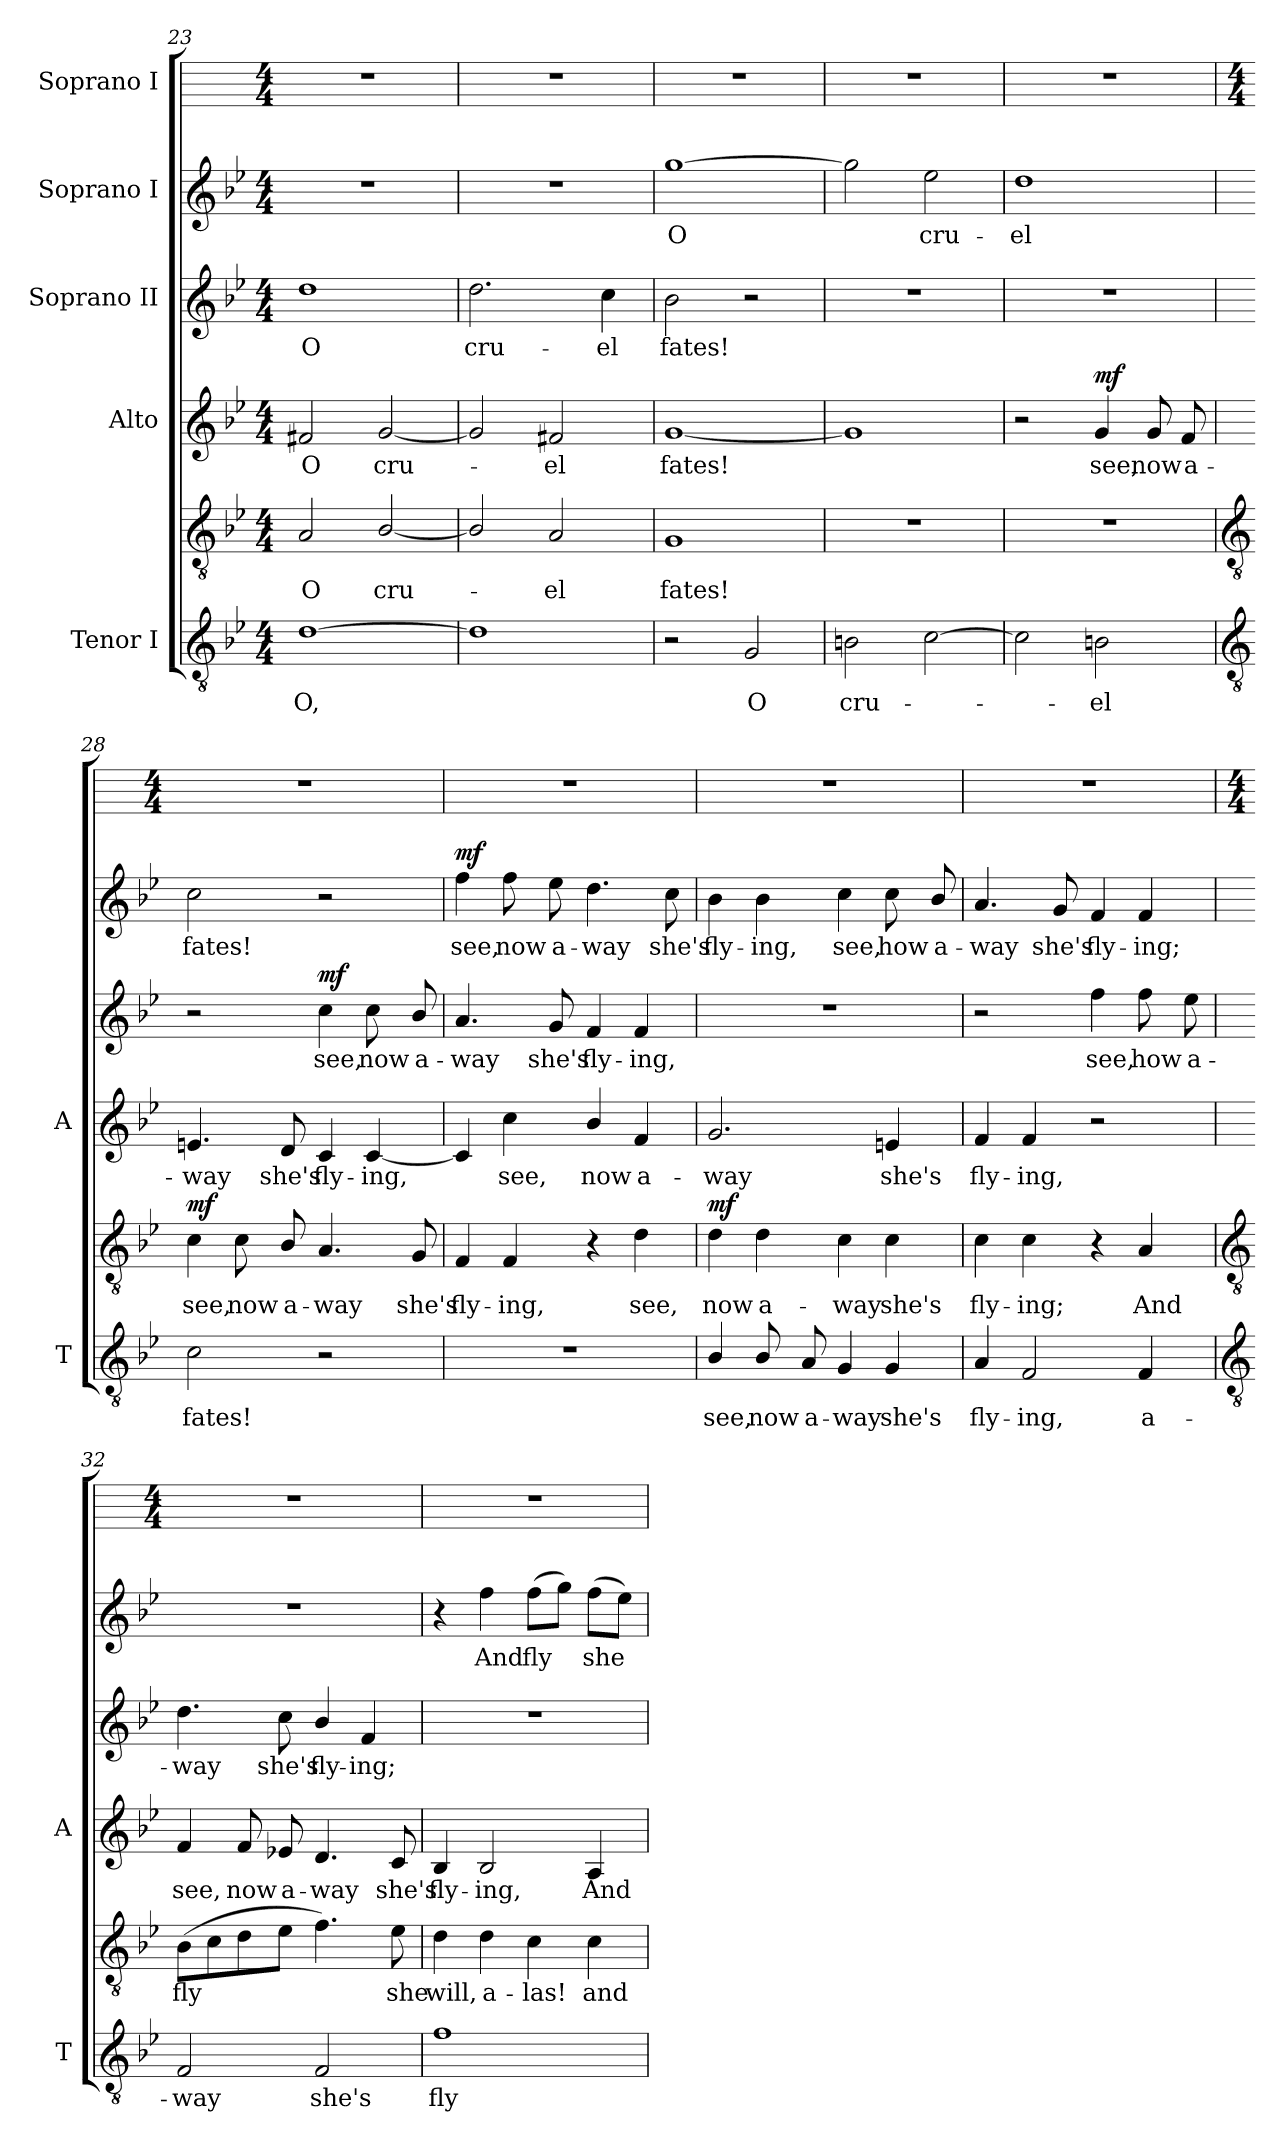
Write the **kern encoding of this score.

**kern	**text	**kern	**text	**dynam	**kern	**text	**dynam	**kern	**text	**dynam	**kern	**text	**dynam	**kern
*part5	*part5	*part5	*part5	*part5	*part4	*part4	*part4	*part3	*part3	*part3	*part2	*part2	*part2	*part1
*staff6	*staff6	*staff5	*staff5	*staff5/6	*staff4	*staff4	*staff4	*staff3	*staff3	*staff3	*staff2	*staff2	*staff2	*staff1
*I"Tenor I	*	*	*	*	*I"Alto	*	*	*I"Soprano II	*	*	*I"Soprano I	*	*	*I"Soprano I
*I'T	*	*	*	*	*I'A	*	*	*	*	*	*	*	*	*
*clefGv2	*	*clefGv2	*	*	*clefG2	*	*	*clefG2	*	*	*clefG2	*	*	*
*k[b-e-]	*	*k[b-e-]	*	*	*k[b-e-]	*	*	*k[b-e-]	*	*	*k[b-e-]	*	*	*
*B-:	*	*B-:	*	*	*B-:	*	*	*B-:	*	*	*B-:	*	*	*
*M4/4	*	*M4/4	*	*	*M4/4	*	*	*M4/4	*	*	*M4/4	*	*	*M4/4
=23	=23	=23	=23	=23	=23	=23	=23	=23	=23	=23	=23	=23	=23	=23
!	!LO:LY:b	!	!LO:LY:b	!	!	!LO:LY:b	!	!	!LO:LY:b	!	!	!	!	!
[1d	O,	2A	O	.	2f#X	O	.	1dd	O	.	1r	.	.	1r
!	!	!	!LO:LY:b	!	!	!LO:LY:b	!	!	!	!	!	!	!	!
.	.	[2B-/	cru-	.	[2g	cru-	.	.	.	.	.	.	.	.
=24	=24	=24	=24	=24	=24	=24	=24	=24	=24	=24	=24	=24	=24	=24
!	!	!	!	!	!	!	!	!	!LO:LY:b	!	!	!	!	!
1d]	.	2B-/]	.	.	2g]	.	.	2.dd	cru-	.	1r	.	.	1r
!	!	!	!LO:LY:b	!	!	!LO:LY:b	!	!	!	!	!	!	!	!
.	.	2A	el	.	2f#X	el	.	.	.	.	.	.	.	.
!	!	!	!	!	!	!	!	!	!LO:LY:b	!	!	!	!	!
.	.	.	.	.	.	.	.	4cc	-el	.	.	.	.	.
=25	=25	=25	=25	=25	=25	=25	=25	=25	=25	=25	=25	=25	=25	=25
!	!	!	!LO:LY:b	!	!	!LO:LY:b	!	!	!LO:LY:b	!	!	!LO:LY:b	!	!
2r	.	1G	fates!	.	[1g	fates!	.	2b-	fates!	.	[1gg	O	.	1r
!	!LO:LY:b	!	!	!	!	!	!	!	!	!	!	!	!	!
2G	O	.	.	.	.	.	.	2r	.	.	.	.	.	.
=26	=26	=26	=26	=26	=26	=26	=26	=26	=26	=26	=26	=26	=26	=26
!	!LO:LY:b	!	!	!	!	!	!	!	!	!	!	!	!	!
2Bn	cru-	1r	.	.	1g]	.	.	1r	.	.	2gg]	.	.	1r
!	!	!	!	!	!	!	!	!	!	!	!	!LO:LY:b	!	!
[2c	.	.	.	.	.	.	.	.	.	.	2ee-	cru-	.	.
=27	=27	=27	=27	=27	=27	=27	=27	=27	=27	=27	=27	=27	=27	=27
!	!	!	!	!	!	!	!	!	!	!	!	!LO:LY:b	!	!
2c]	.	1r	.	.	2r	.	.	1r	.	.	1dd	-el	.	1r
!	!LO:LY:b	!	!	!	!	!LO:LY:b	!LO:DY:b	!	!	!	!	!	!	!
2Bn	el	.	.	.	4g	see,	mf	.	.	.	.	.	.	.
!	!	!	!	!	!	!LO:LY:b	!	!	!	!	!	!	!	!
.	.	.	.	.	8g	now	.	.	.	.	.	.	.	.
!	!	!	!	!	!	!LO:LY:b	!	!	!	!	!	!	!	!
.	.	.	.	.	8f	a-	.	.	.	.	.	.	.	.
!!LO:LB:g=z
=28	=28	=28	=28	=28	=28	=28	=28	=28	=28	=28	=28	=28	=28	=28
*clefGv2	*	*clefGv2	*	*	*	*	*	*	*	*	*	*	*	*
*	*	*	*	*	*	*	*	*	*	*	*	*	*	*M4/4
!	!LO:LY:b	!	!LO:LY:b	!LO:DY:b	!	!LO:LY:b	!	!	!	!	!	!LO:LY:b	!	!
2c	fates!	4c	see,	mf	4.en	-way	.	2r	.	.	2cc	fates!	.	1r
!	!	!	!LO:LY:b	!	!	!	!	!	!	!	!	!	!	!
.	.	8c	now	.	.	.	.	.	.	.	.	.	.	.
!	!	!	!LO:LY:b	!	!	!LO:LY:b	!	!	!	!	!	!	!	!
.	.	8B-/	a-	.	8d	she's	.	.	.	.	.	.	.	.
!	!	!	!LO:LY:b	!	!	!LO:LY:b	!	!	!LO:LY:b	!LO:DY:b	!	!	!	!
2r	.	4.A	-way	.	4c	fly-	.	4cc	see,	mf	2r	.	.	.
!	!	!	!	!	!	!LO:LY:b	!	!	!LO:LY:b	!	!	!	!	!
.	.	.	.	.	[4c	-ing,	.	8cc	now	.	.	.	.	.
!	!	!	!LO:LY:b	!	!	!	!	!	!LO:LY:b	!	!	!	!	!
.	.	8G	she's	.	.	.	.	8b-/	a-	.	.	.	.	.
=29	=29	=29	=29	=29	=29	=29	=29	=29	=29	=29	=29	=29	=29	=29
!	!	!	!LO:LY:b	!	!	!	!	!	!LO:LY:b	!	!	!LO:LY:b	!LO:DY:b	!
1r	.	4F	fly-	.	4c]	.	.	4.a	-way	.	4ff	see,	mf	1r
!	!	!	!LO:LY:b	!	!	!LO:LY:b	!	!	!	!	!	!LO:LY:b	!	!
.	.	4F	-ing,	.	4cc	see,	.	.	.	.	8ff	now	.	.
!	!	!	!	!	!	!	!	!	!LO:LY:b	!	!	!LO:LY:b	!	!
.	.	.	.	.	.	.	.	8g	she's	.	8ee-	a-	.	.
!	!	!	!	!	!	!LO:LY:b	!	!	!LO:LY:b	!	!	!LO:LY:b	!	!
.	.	4r	.	.	4b-/	now	.	4f	fly-	.	4.dd	-way	.	.
!	!	!	!LO:LY:b	!	!	!LO:LY:b	!	!	!LO:LY:b	!	!	!	!	!
.	.	4d	see,	.	4f	a-	.	4f	-ing,	.	.	.	.	.
!	!	!	!	!	!	!	!	!	!	!	!	!LO:LY:b	!	!
.	.	.	.	.	.	.	.	.	.	.	8cc	she's	.	.
=30	=30	=30	=30	=30	=30	=30	=30	=30	=30	=30	=30	=30	=30	=30
!	!LO:LY:b	!	!LO:LY:b	!LO:DY:b=2	!	!LO:LY:b	!	!	!	!	!	!LO:LY:b	!	!
4B-/	see,	4d	now	mf	2.g	-way	.	1r	.	.	4b-	fly-	.	1r
!	!LO:LY:b	!	!LO:LY:b	!	!	!	!	!	!	!	!	!LO:LY:b	!	!
8B-/	now	4d	a-	.	.	.	.	.	.	.	4b-	-ing,	.	.
!	!LO:LY:b	!	!	!	!	!	!	!	!	!	!	!	!	!
8A	a-	.	.	.	.	.	.	.	.	.	.	.	.	.
!	!LO:LY:b	!	!LO:LY:b	!	!	!	!	!	!	!	!	!LO:LY:b	!	!
4G	-way	4c	-way	.	.	.	.	.	.	.	4cc	see,	.	.
!	!LO:LY:b	!	!LO:LY:b	!	!	!LO:LY:b	!	!	!	!	!	!LO:LY:b	!	!
4G	she's	4c	she's	.	4en	she's	.	.	.	.	8cc	how	.	.
!	!	!	!	!	!	!	!	!	!	!	!	!LO:LY:b	!	!
.	.	.	.	.	.	.	.	.	.	.	8b-/	a-	.	.
=31	=31	=31	=31	=31	=31	=31	=31	=31	=31	=31	=31	=31	=31	=31
!	!LO:LY:b	!	!LO:LY:b	!	!	!LO:LY:b	!	!	!	!	!	!LO:LY:b	!	!
4A	fly-	4c	fly-	.	4f	fly-	.	2r	.	.	4.a	-way	.	1r
!	!LO:LY:b	!	!LO:LY:b	!	!	!LO:LY:b	!	!	!	!	!	!	!	!
2F	-ing,	4c	-ing;	.	4f	-ing,	.	.	.	.	.	.	.	.
!	!	!	!	!	!	!	!	!	!	!	!	!LO:LY:b	!	!
.	.	.	.	.	.	.	.	.	.	.	8g	she's	.	.
!	!	!	!	!	!	!	!	!	!LO:LY:b	!	!	!LO:LY:b	!	!
.	.	4r	.	.	2r	.	.	4ff	see,	.	4f	fly-	.	.
!	!LO:LY:b	!	!LO:LY:b	!	!	!	!	!	!LO:LY:b	!	!	!LO:LY:b	!	!
4F	a-	4A	And	.	.	.	.	8ff	how	.	4f	-ing;	.	.
!	!	!	!	!	!	!	!	!	!LO:LY:b	!	!	!	!	!
.	.	.	.	.	.	.	.	8ee-	a-	.	.	.	.	.
!!LO:LB:g=z
=32	=32	=32	=32	=32	=32	=32	=32	=32	=32	=32	=32	=32	=32	=32
*clefGv2	*	*clefGv2	*	*	*	*	*	*	*	*	*	*	*	*
*	*	*	*	*	*	*	*	*	*	*	*	*	*	*M4/4
!	!LO:LY:b	!	!LO:LY:b	!	!	!LO:LY:b	!	!	!LO:LY:b	!	!	!	!	!
2F	way	(>8B-L	-fly	.	4f	see,	.	4.dd	-way	.	1r	.	.	1r
.	.	8c	.	.	.	.	.	.	.	.	.	.	.	.
!	!	!	!	!	!	!LO:LY:b	!	!	!	!	!	!	!	!
.	.	8d	.	.	8f	now	.	.	.	.	.	.	.	.
!	!	!	!	!	!	!LO:LY:b	!	!	!LO:LY:b	!	!	!	!	!
.	.	8e-J	.	.	8e-X	a-	.	8cc	she's	.	.	.	.	.
!	!LO:LY:b	!	!	!	!	!LO:LY:b	!	!	!LO:LY:b	!	!	!	!	!
2F	she's	4.f)	.	.	4.d	-way	.	4b-/	fly-	.	.	.	.	.
!	!	!	!	!	!	!	!	!	!LO:LY:b	!	!	!	!	!
.	.	.	.	.	.	.	.	4f	-ing;	.	.	.	.	.
!	!	!	!LO:LY:b	!	!	!LO:LY:b	!	!	!	!	!	!	!	!
.	.	8e-	she	.	8c	she's	.	.	.	.	.	.	.	.
=33	=33	=33	=33	=33	=33	=33	=33	=33	=33	=33	=33	=33	=33	=33
!	!LO:LY:b	!	!LO:LY:b	!	!	!LO:LY:b	!	!	!	!	!	!	!	!
1f	fly-	4d	will,	.	4B-	fly-	.	1r	.	.	4r	.	.	1r
!	!	!	!LO:LY:b	!	!	!LO:LY:b	!	!	!	!	!	!LO:LY:b	!	!
.	.	4d	a-	.	2B-	-ing,	.	.	.	.	4ff	And	.	.
!	!	!	!LO:LY:b	!	!	!	!	!	!	!	!	!LO:LY:b	!	!
.	.	4c	-las!	.	.	.	.	.	.	.	(>8ffL	fly	.	.
.	.	.	.	.	.	.	.	.	.	.	8ggJ)	.	.	.
!	!	!	!LO:LY:b	!	!	!LO:LY:b	!	!	!	!	!	!LO:LY:b	!	!
.	.	4c	and	.	4A	And	.	.	.	.	(>8ffL	she	.	.
.	.	.	.	.	.	.	.	.	.	.	8ee-J)	.	.	.
=	=	=	=	=	=	=	=	=	=	=	=	=	=	=
*-	*-	*-	*-	*-	*-	*-	*-	*-	*-	*-	*-	*-	*-	*-
